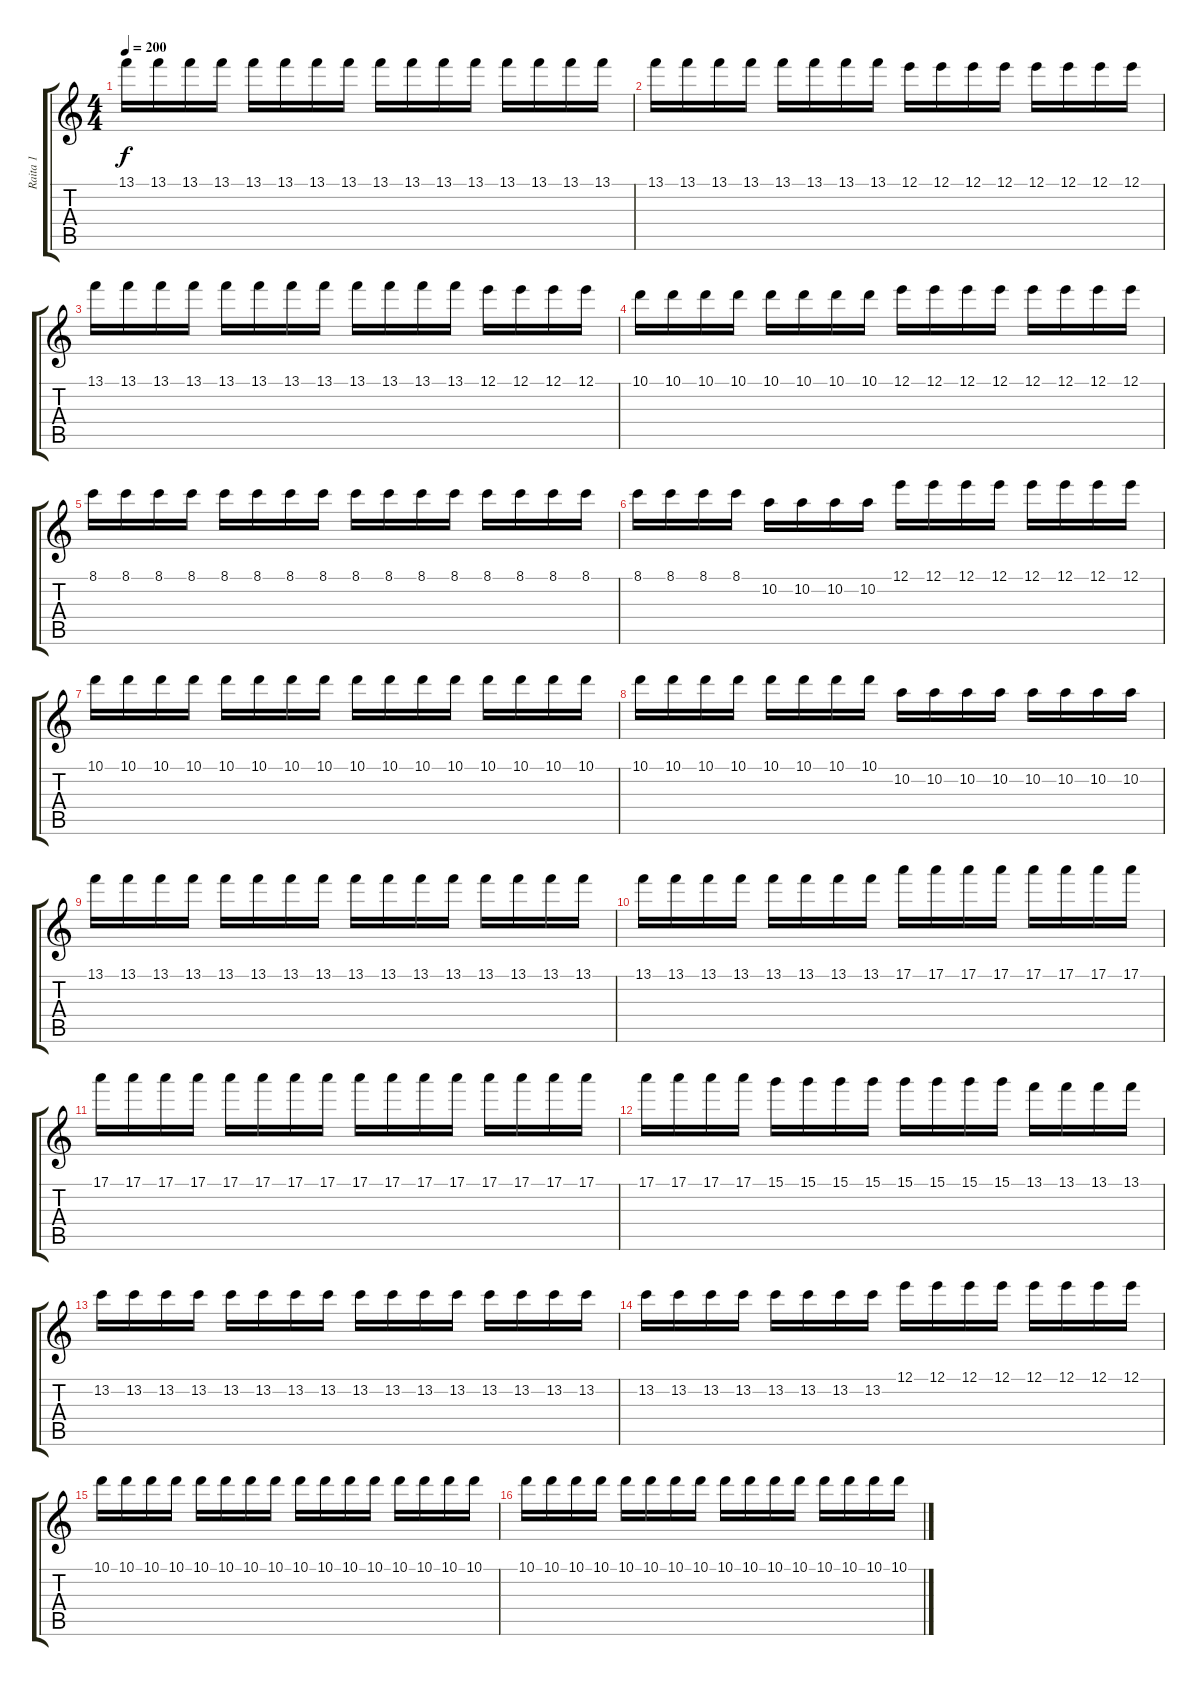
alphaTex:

\track ("Raita 1" "Raita 1") {instrument acousticguitarsteel}
\staff {score tabs}
\tuning (E4 B3 G3 D3 A2 E2) {hide}
\ts (4 4)
\tempo 200
\clef g2
\ks c
13.1.16{dy f} 13.1.16 13.1.16 13.1.16 13.1.16 13.1.16 13.1.16 13.1.16 13.1.16 13.1.16 13.1.16 13.1.16 13.1.16 13.1.16 13.1.16 13.1.16 |
13.1.16 13.1.16 13.1.16 13.1.16 13.1.16 13.1.16 13.1.16 13.1.16 12.1.16 12.1.16 12.1.16 12.1.16 12.1.16 12.1.16 12.1.16 12.1.16 |
13.1.16 13.1.16 13.1.16 13.1.16 13.1.16 13.1.16 13.1.16 13.1.16 13.1.16 13.1.16 13.1.16 13.1.16 12.1.16 12.1.16 12.1.16 12.1.16 |
10.1.16 10.1.16 10.1.16 10.1.16 10.1.16 10.1.16 10.1.16 10.1.16 12.1.16 12.1.16 12.1.16 12.1.16 12.1.16 12.1.16 12.1.16 12.1.16 |
8.1.16 8.1.16 8.1.16 8.1.16 8.1.16 8.1.16 8.1.16 8.1.16 8.1.16 8.1.16 8.1.16 8.1.16 8.1.16 8.1.16 8.1.16 8.1.16 |
8.1.16 8.1.16 8.1.16 8.1.16 10.2.16 10.2.16 10.2.16 10.2.16 12.1.16 12.1.16 12.1.16 12.1.16 12.1.16 12.1.16 12.1.16 12.1.16 |
10.1.16 10.1.16 10.1.16 10.1.16 10.1.16 10.1.16 10.1.16 10.1.16 10.1.16 10.1.16 10.1.16 10.1.16 10.1.16 10.1.16 10.1.16 10.1.16 |
10.1.16 10.1.16 10.1.16 10.1.16 10.1.16 10.1.16 10.1.16 10.1.16 10.2.16 10.2.16 10.2.16 10.2.16 10.2.16 10.2.16 10.2.16 10.2.16 |
13.1.16 13.1.16 13.1.16 13.1.16 13.1.16 13.1.16 13.1.16 13.1.16 13.1.16 13.1.16 13.1.16 13.1.16 13.1.16 13.1.16 13.1.16 13.1.16 |
13.1.16 13.1.16 13.1.16 13.1.16 13.1.16 13.1.16 13.1.16 13.1.16 17.1.16 17.1.16 17.1.16 17.1.16 17.1.16 17.1.16 17.1.16 17.1.16 |
17.1.16 17.1.16 17.1.16 17.1.16 17.1.16 17.1.16 17.1.16 17.1.16 17.1.16 17.1.16 17.1.16 17.1.16 17.1.16 17.1.16 17.1.16 17.1.16 |
17.1.16 17.1.16 17.1.16 17.1.16 15.1.16 15.1.16 15.1.16 15.1.16 15.1.16 15.1.16 15.1.16 15.1.16 13.1.16 13.1.16 13.1.16 13.1.16 |
13.2.16 13.2.16 13.2.16 13.2.16 13.2.16 13.2.16 13.2.16 13.2.16 13.2.16 13.2.16 13.2.16 13.2.16 13.2.16 13.2.16 13.2.16 13.2.16 |
13.2.16 13.2.16 13.2.16 13.2.16 13.2.16 13.2.16 13.2.16 13.2.16 12.1.16 12.1.16 12.1.16 12.1.16 12.1.16 12.1.16 12.1.16 12.1.16 |
10.1.16 10.1.16 10.1.16 10.1.16 10.1.16 10.1.16 10.1.16 10.1.16 10.1.16 10.1.16 10.1.16 10.1.16 10.1.16 10.1.16 10.1.16 10.1.16 |
10.1.16 10.1.16 10.1.16 10.1.16 10.1.16 10.1.16 10.1.16 10.1.16 10.1.16 10.1.16 10.1.16 10.1.16 10.1.16 10.1.16 10.1.16 10.1.16
